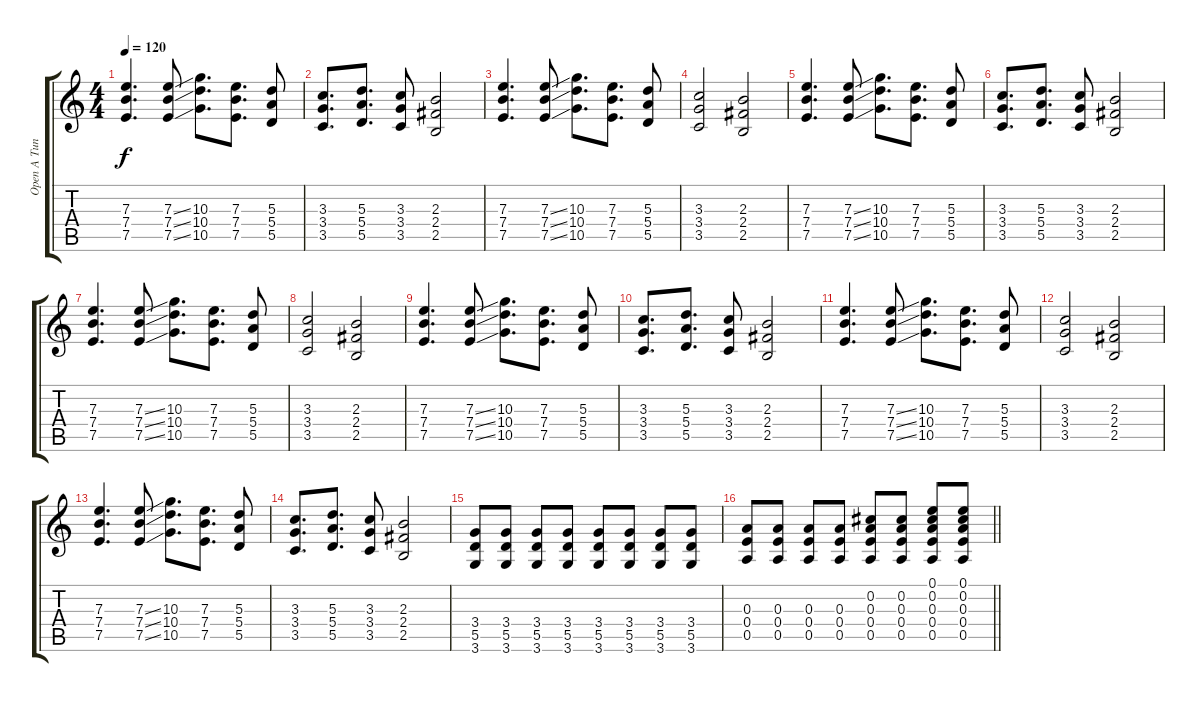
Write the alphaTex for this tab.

\track ("Open A Tuning" "Open A Tun") {instrument overdrivenguitar}
\staff {score tabs}
\tuning (E4 Db4 A3 E3 A2 E2) {hide}
\ts (4 4)
\tempo 120
\clef g2
\ks c
(7.3 7.4 7.5).4{d dy f} (7.3{ss} 7.4{ss} 7.5{ss}).8 (10.3 10.4 10.5).8{d} (7.3 7.4 7.5).8{d} (5.3 5.4 5.5).8 |
(3.3 3.4 3.5).8{d} (5.3 5.4 5.5).8{d} (3.3 3.4 3.5).8 (2.3 2.4 2.5).2 |
(7.3 7.4 7.5).4{d} (7.3{ss} 7.4{ss} 7.5{ss}).8 (10.3 10.4 10.5).8{d} (7.3 7.4 7.5).8{d} (5.3 5.4 5.5).8 |
(3.3 3.4 3.5).2 (2.3 2.4 2.5).2 |
(7.3 7.4 7.5).4{d} (7.3{ss} 7.4{ss} 7.5{ss}).8 (10.3 10.4 10.5).8{d} (7.3 7.4 7.5).8{d} (5.3 5.4 5.5).8 |
(3.3 3.4 3.5).8{d} (5.3 5.4 5.5).8{d} (3.3 3.4 3.5).8 (2.3 2.4 2.5).2 |
(7.3 7.4 7.5).4{d} (7.3{ss} 7.4{ss} 7.5{ss}).8 (10.3 10.4 10.5).8{d} (7.3 7.4 7.5).8{d} (5.3 5.4 5.5).8 |
(3.3 3.4 3.5).2 (2.3 2.4 2.5).2 |
(7.3 7.4 7.5).4{d} (7.3{ss} 7.4{ss} 7.5{ss}).8 (10.3 10.4 10.5).8{d} (7.3 7.4 7.5).8{d} (5.3 5.4 5.5).8 |
(3.3 3.4 3.5).8{d} (5.3 5.4 5.5).8{d} (3.3 3.4 3.5).8 (2.3 2.4 2.5).2 |
(7.3 7.4 7.5).4{d} (7.3{ss} 7.4{ss} 7.5{ss}).8 (10.3 10.4 10.5).8{d} (7.3 7.4 7.5).8{d} (5.3 5.4 5.5).8 |
(3.3 3.4 3.5).2 (2.3 2.4 2.5).2 |
(7.3 7.4 7.5).4{d} (7.3{ss} 7.4{ss} 7.5{ss}).8 (10.3 10.4 10.5).8{d} (7.3 7.4 7.5).8{d} (5.3 5.4 5.5).8 |
(3.3 3.4 3.5).8{d} (5.3 5.4 5.5).8{d} (3.3 3.4 3.5).8 (2.3 2.4 2.5).2 |
(3.4 5.5 3.6).8 (3.4 5.5 3.6).8 (3.4 5.5 3.6).8 (3.4 5.5 3.6).8 (3.4 5.5 3.6).8 (3.4 5.5 3.6).8 (3.4 5.5 3.6).8 (3.4 5.5 3.6).8 |
\barLineRight lightlight
(0.3 0.4 0.5).8 (0.3 0.4 0.5).8 (0.3 0.4 0.5).8 (0.3 0.4 0.5).8 (0.2 0.3 0.4 0.5).8 (0.2 0.3 0.4 0.5).8 (0.1 0.2 0.3 0.4 0.5).8 (0.1 0.2 0.3 0.4 0.5).8
